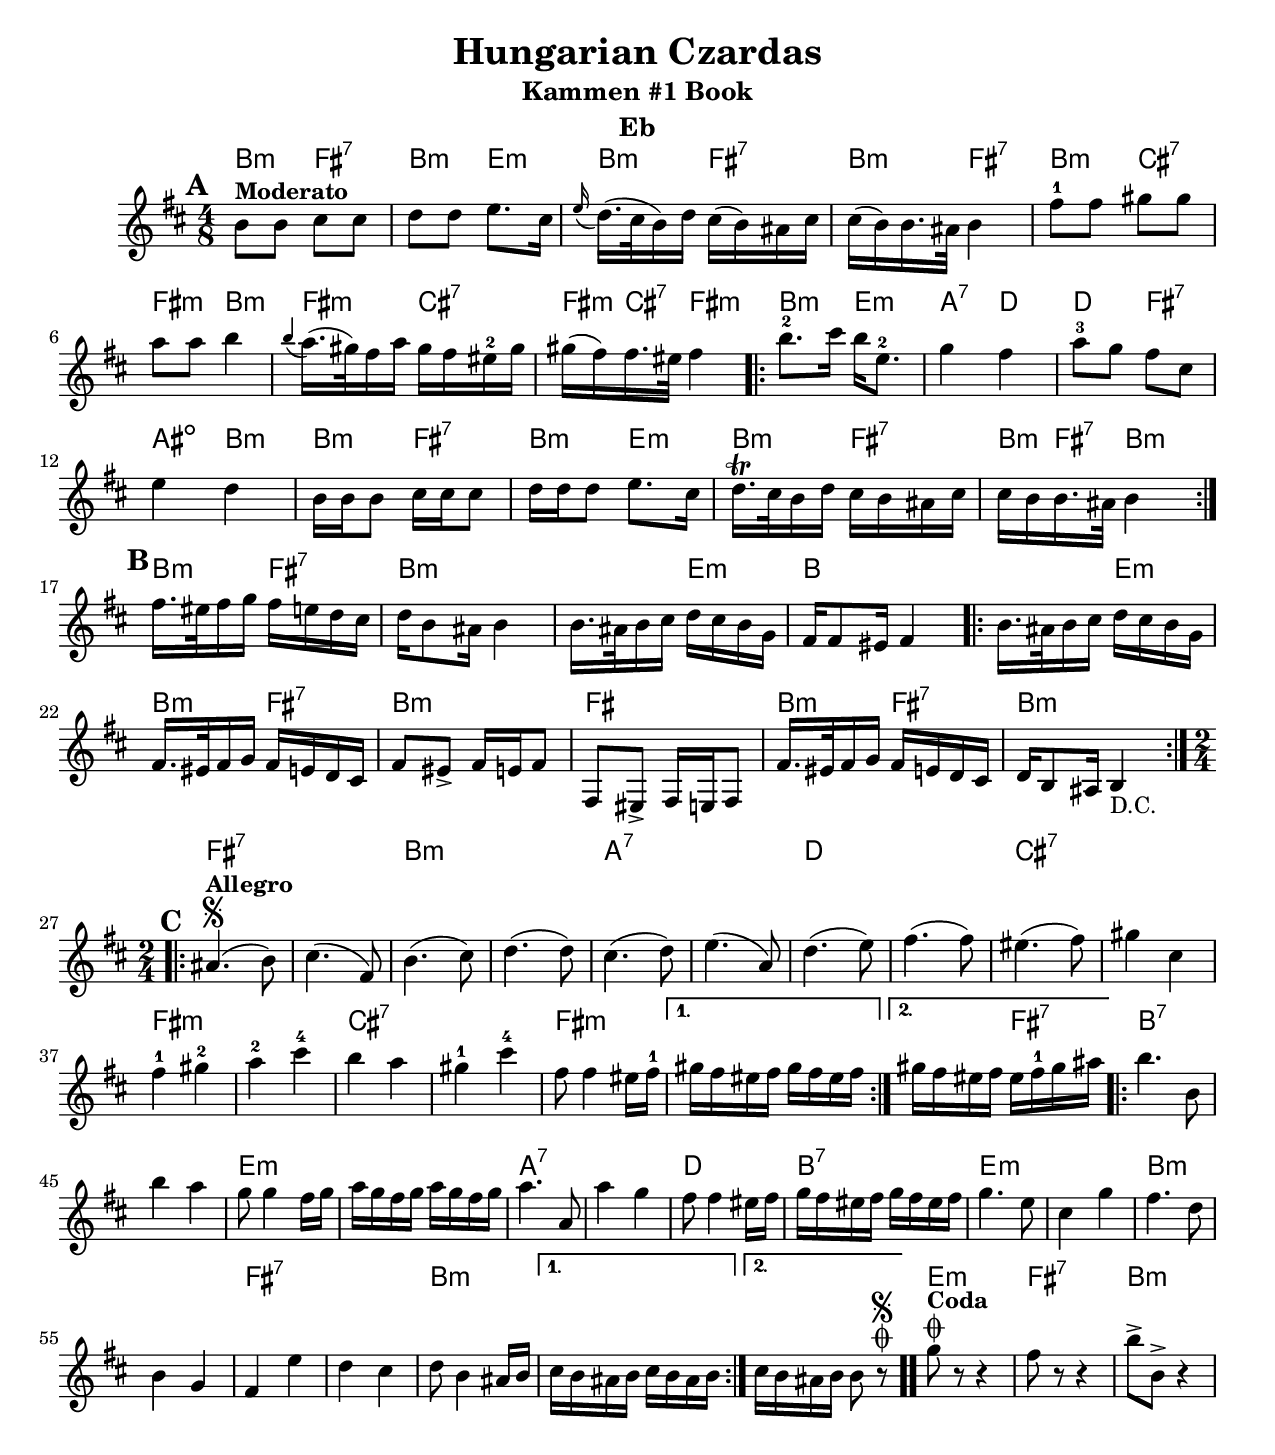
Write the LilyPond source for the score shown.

\version "2.18.0"
\include "english.ly"
\pointAndClickOff
\paper{
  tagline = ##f
  print-all-headers = ##t
  #(set-paper-size "letter")
}
date = #(strftime "%d-%m-%Y" (localtime (current-time)))

%\markup{ \italic{ " Updated " \date  }  }

%\markup{ Got something to say? }

global = {
  \clef treble
  \key d \minor
  \time 4/8
  \set Score.markFormatter = #format-mark-box-alphabet
}

%#################################### Melody ########################
melody = \relative c' {
  \global
  %\partial 16*3 a16 d f   %lead in notes
  \mark \default
  d8^\markup{\bold"Moderato" } d e e
  f8 f g8. e16
  \grace g (f16.) (e32 d16) f e (d) cs e|
  e16(d) d16. cs32 d4|

  a'8 -1 a b b8|
  c8 c  d4
  \grace d(c16.)(b32)a16 c b a gs -2 b
  b16 (a) a16. gs32 a4|

  %\alternative { { }{ } }

  \repeat volta 2{
    %\mark \default
    d8.-2 e16 d g,8. -2
    bf4 a
    c8-3 bf a e
    g4 f|

    d16 d d8 e16 e e8|
    f16 f f8 g8. e16
    f16. \trill e32 d16 f e d cs e
    e16 d d16. cs32 d4
  }
  \break

  \mark \default
  a'16. gs32 a16 bf a g f e
  f16 d8 cs16 d4|
  d16. cs32 d16 e f e d bf
  a16 a8 gs16 a4|

  \repeat volta 2{
    d16. cs32 d16 e f e d bf|
    a16. gs32 a16 bf a g f e
    a8 gs -> a16 g a8|
    a,8 gs -> a16 g a8|
    a'16. gs32 a16 bf a g f e
    f16 d8 cs16 d4_"D.C."
  }
  %Trio
  \break
  \repeat volta 2{
    \mark \default
    \time 2/4
    cs'4. \segno ^\markup{\bold "Allegro" } (d8)
    e4.(a,8)
    d4.(e8)
    f4.(f8)
    e4.(f8)
    g4.( c,8)
    f4.(g8)
    a4.(a8)
    gs4.(a8)
    b4 e,
    a4-1 b-2
    c4-2 e-4
    d4 c
    b4-1 e-4
    a,8 a4 gs16 a-1
  }
  \alternative {
    {b16 a gs a b a gs a }
    {b16 a gs a gs a-1 b cs }
  }

  \repeat volta 2{
    d4. d,8
    d'4 c
    bf8 bf4 a16 bf
    c16 bf a bf c bf a bf|
    c4. c,8
    c'4 bf
    a8 a4 gs16 a|
    bf16 a gs a bf a gs a|
    bf4. g8
    e4 bf'
    a4. f8
    d4 bf
    a4 g'
    f4 e
    f8 d4 cs16 d

  }
  \alternative {
    {e16 d cs d e d cs d }
    {e16 d cs d d8 r\coda \segno }
  }
  \bar ".."

  bf'8\coda ^\markup{\bold"Coda"} r r4
  a8 r r4
  d8-> d,-> r4

}

%################################# Lyrics #####################
%\addlyrics{  }
%################################# Chords #######################
harmonies = \chordmode {
  d4:m a4:7
  d4:m g4:m
  d4:m a4:7
  d4:m a4:7
  d4:m e4:7
  a4:m d4:m
  a4:m e4:7
  a8:m e8:7 a4:m
  %1st line
  d4:m g4:m
  c4:7 f4
  f4
  a:7
  cs4:dim d4:m
  d4:m
  a4:7
  d4:m g4:m
  d4:m a4:7
  d8:m a8:7 d4:m
  %2
  d4:m a4:7
  d4*3:m g4:m
  d4*3: g4:m
  d4:m a4:7
  d2:m
  a2
  d4:m a4:7
  d2:m
  %2/4 section
  a2*2:7
  d2*2:m
  c2*2:7
  f2*2
  e2*2:7
  %
  a2*2:m e2*2:7
  a4*5:m a4:7
  %
  d2*2:7
  g2*2:m
  c2*2:7
  f2
  d2:7
  g2*2:m  %double check.. hard to read orig.
  d2*2:m a2*2:7 d2*3:m
  %
  g2:m
  a2:7
  d2:m
}

\score {\transpose c a
  <<
    \new ChordNames {
      \set chordChanges = ##f
      \harmonies
    }
    \new Staff

    \melody
  >>
  \header{
    title= "Hungarian Czardas"
    subtitle="Kammen #1 Book"
    composer= ""
    instrument = "Eb"
    arranger= ""
  }
  \layout{indent = 1.0\cm}
  \midi {
    \tempo 4 = 120

    % \midi { }
  }
}
%{
  % more verses:
  \markup{}
  \markup {
  \fill-line {
  \hspace #0.1 % distance from left margin
  \column {
  \line { "1."
  \column {
  ""
  }
  }
  \hspace #0.2 % vertical distance between verses
  \line { "2."
  \column {
  ""
  }
  }
  }
  \hspace #0.1  % horiz. distance between columns
  \column {
  \line { "3."
  \column {
  ""
  }
  }
  \hspace #0.2 % distance between verses
  \line { "4."
  \column {
  ""
  }
  }
  }
  \hspace #0.1 % distance to right margin
  }
  }

%}
